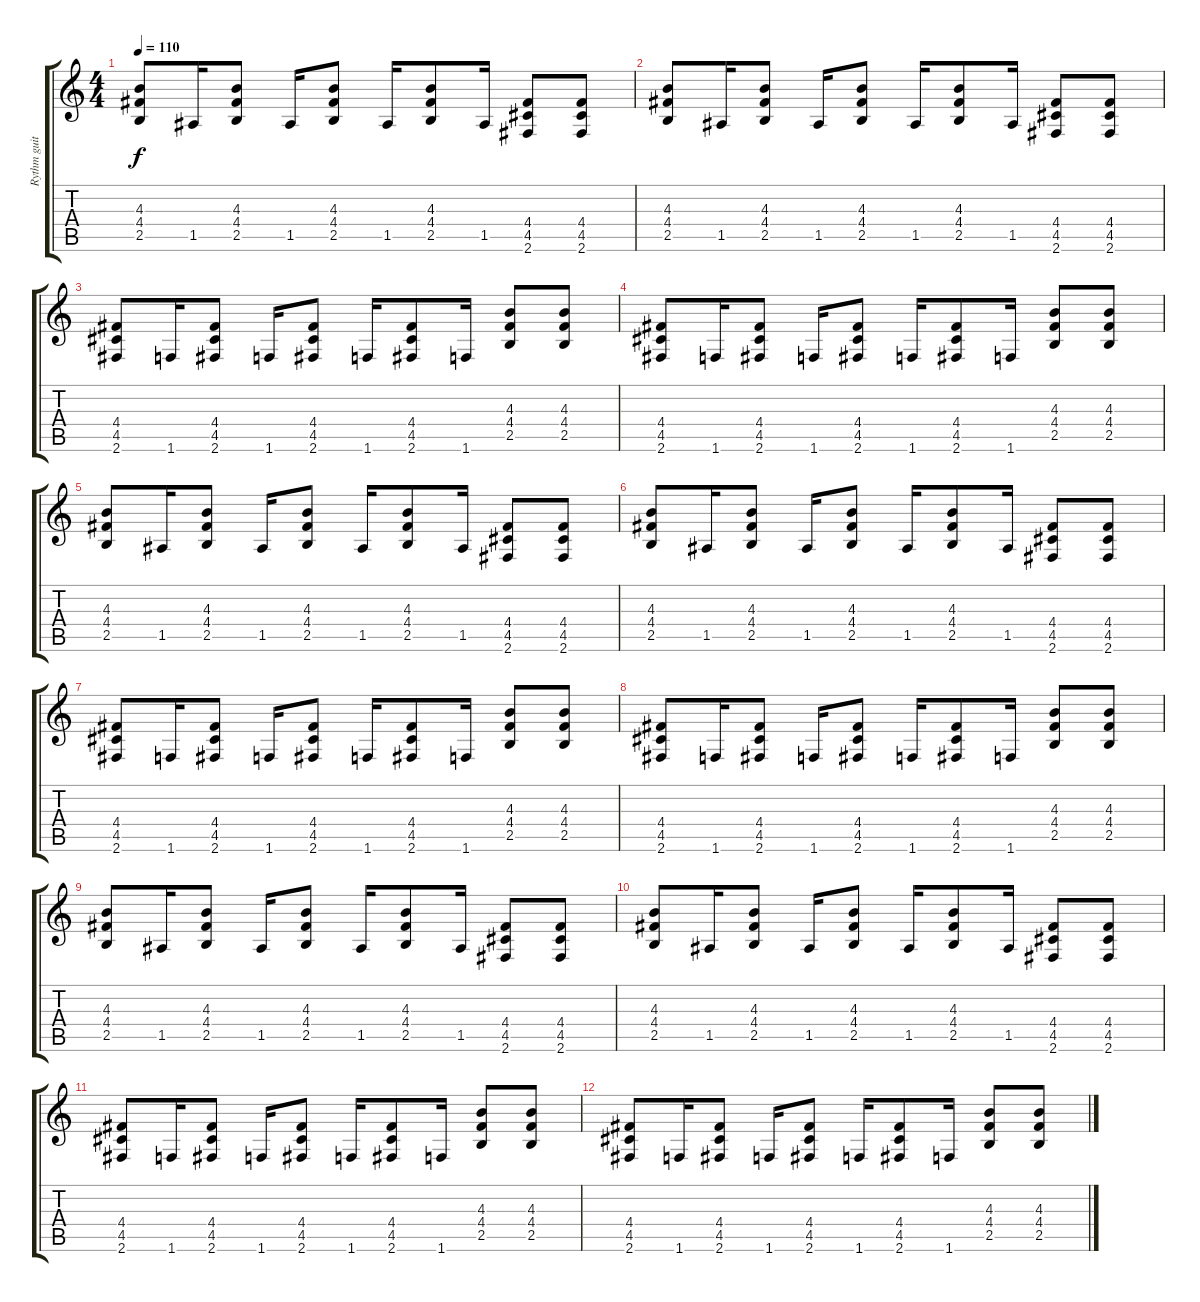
\track ("Rythm guitar" "Rythm guit") {instrument distortionguitar}
\staff {score tabs}
\tuning (E4 B3 G3 D3 A2 E2) {hide}
\ts (4 4)
\tempo 110
\clef g2
\ks c
(4.3 4.4 2.5).8{dy f} 1.5.16 (4.3 4.4 2.5).8 1.5.16 (4.3 4.4 2.5).8 1.5.16 (4.3 4.4 2.5).8 1.5.16 (4.4 4.5 2.6).8 (4.4 4.5 2.6).8 |
(4.3 4.4 2.5).8 1.5.16 (4.3 4.4 2.5).8 1.5.16 (4.3 4.4 2.5).8 1.5.16 (4.3 4.4 2.5).8 1.5.16 (4.4 4.5 2.6).8 (4.4 4.5 2.6).8 |
(4.4 4.5 2.6).8 1.6.16 (4.4 4.5 2.6).8 1.6.16 (4.4 4.5 2.6).8 1.6.16 (4.4 4.5 2.6).8 1.6.16 (4.3 4.4 2.5).8 (4.3 4.4 2.5).8 |
(4.4 4.5 2.6).8 1.6.16 (4.4 4.5 2.6).8 1.6.16 (4.4 4.5 2.6).8 1.6.16 (4.4 4.5 2.6).8 1.6.16 (4.3 4.4 2.5).8 (4.3 4.4 2.5).8 |
(4.3 4.4 2.5).8 1.5.16 (4.3 4.4 2.5).8 1.5.16 (4.3 4.4 2.5).8 1.5.16 (4.3 4.4 2.5).8 1.5.16 (4.4 4.5 2.6).8 (4.4 4.5 2.6).8 |
(4.3 4.4 2.5).8 1.5.16 (4.3 4.4 2.5).8 1.5.16 (4.3 4.4 2.5).8 1.5.16 (4.3 4.4 2.5).8 1.5.16 (4.4 4.5 2.6).8 (4.4 4.5 2.6).8 |
(4.4 4.5 2.6).8 1.6.16 (4.4 4.5 2.6).8 1.6.16 (4.4 4.5 2.6).8 1.6.16 (4.4 4.5 2.6).8 1.6.16 (4.3 4.4 2.5).8 (4.3 4.4 2.5).8 |
(4.4 4.5 2.6).8 1.6.16 (4.4 4.5 2.6).8 1.6.16 (4.4 4.5 2.6).8 1.6.16 (4.4 4.5 2.6).8 1.6.16 (4.3 4.4 2.5).8 (4.3 4.4 2.5).8 |
(4.3 4.4 2.5).8 1.5.16 (4.3 4.4 2.5).8 1.5.16 (4.3 4.4 2.5).8 1.5.16 (4.3 4.4 2.5).8 1.5.16 (4.4 4.5 2.6).8 (4.4 4.5 2.6).8 |
(4.3 4.4 2.5).8 1.5.16 (4.3 4.4 2.5).8 1.5.16 (4.3 4.4 2.5).8 1.5.16 (4.3 4.4 2.5).8 1.5.16 (4.4 4.5 2.6).8 (4.4 4.5 2.6).8 |
(4.4 4.5 2.6).8 1.6.16 (4.4 4.5 2.6).8 1.6.16 (4.4 4.5 2.6).8 1.6.16 (4.4 4.5 2.6).8 1.6.16 (4.3 4.4 2.5).8 (4.3 4.4 2.5).8 |
(4.4 4.5 2.6).8 1.6.16 (4.4 4.5 2.6).8 1.6.16 (4.4 4.5 2.6).8 1.6.16 (4.4 4.5 2.6).8 1.6.16 (4.3 4.4 2.5).8 (4.3 4.4 2.5).8
